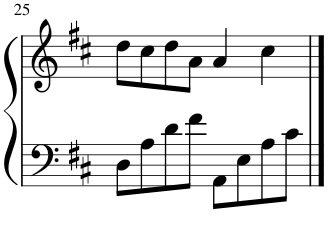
**kern	**kern
*part2	*part1
*staff2	*staff1
*I"Piano	*I"Piano
*I'Pno	*I'Pno
!!LO:PB:g=z
*clefF4	*clefG2
*k[f#c#]	*k[f#c#]
*M4/4	*M4/4
=25	=25
8D\L	8dd\L
8A\	8cc#\
8d\	8dd\
8f#\J	8a\J
8AA\L	4a/
8E\	.
8A\	4cc#\
8c#\J	.
==	==
*-	*-
